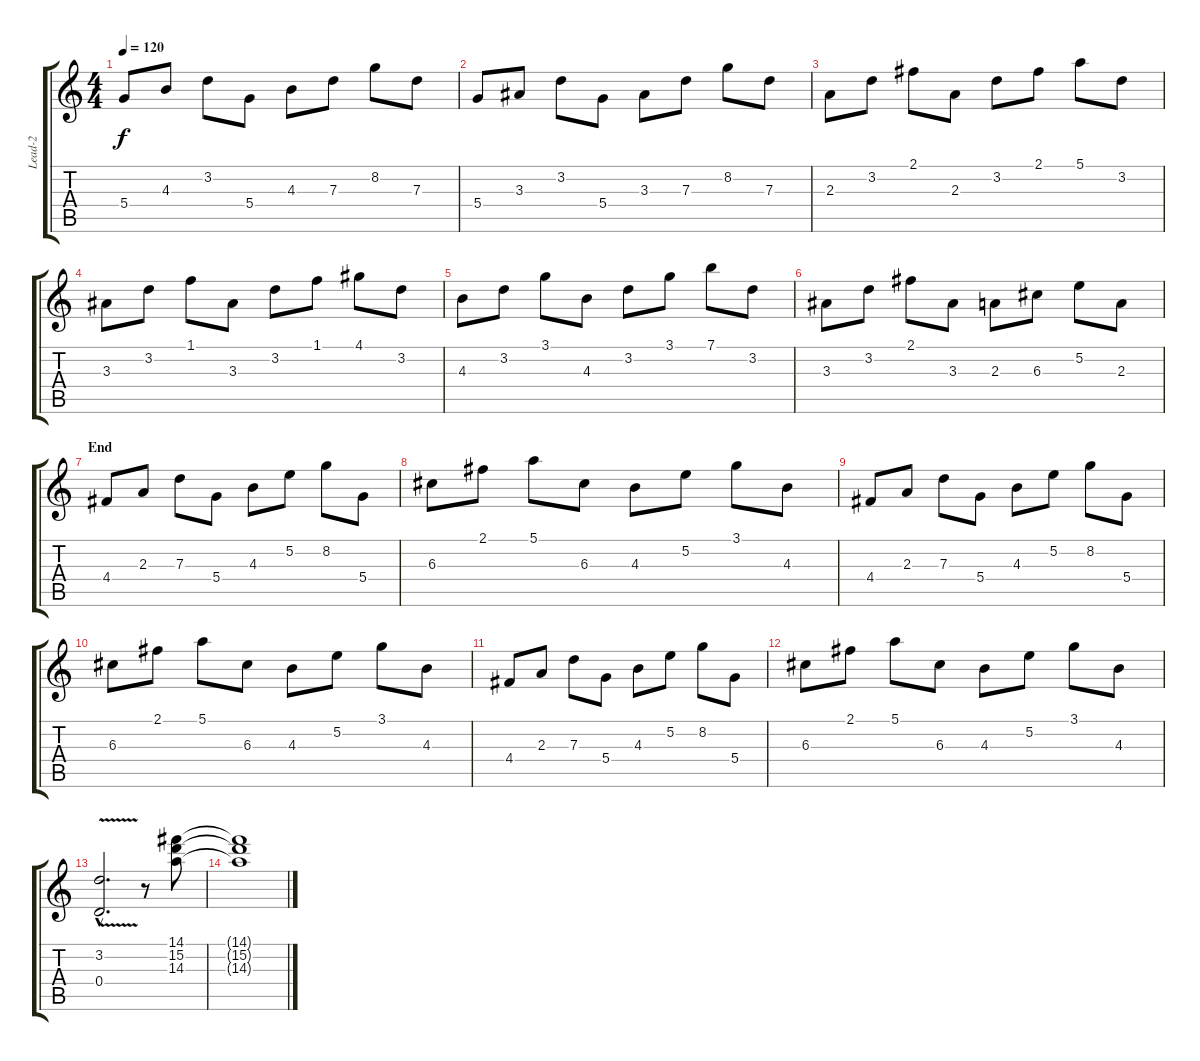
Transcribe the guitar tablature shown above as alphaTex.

\track ("Lead-2" "Lead-2") {instrument electricguitarjazz}
\staff {score tabs}
\tuning (E4 B3 G3 D3 A2 E2) {hide}
\ts (4 4)
\tempo 120
\clef g2
\ks c
5.4.8{dy f} 4.3.8 3.2.8 5.4.8 4.3.8 7.3.8 8.2.8 7.3.8 |
5.4.8 3.3.8 3.2.8 5.4.8 3.3.8 7.3.8 8.2.8 7.3.8 |
2.3.8 3.2.8 2.1.8 2.3.8 3.2.8 2.1.8 5.1.8 3.2.8 |
3.3.8 3.2.8 1.1.8 3.3.8 3.2.8 1.1.8 4.1.8 3.2.8 |
4.3.8 3.2.8 3.1.8 4.3.8 3.2.8 3.1.8 7.1.8 3.2.8 |
3.3.8 3.2.8 2.1.8 3.3.8 2.3.8 6.3.8 5.2.8 2.3.8 |
\section ("" "End")
4.4.8 2.3.8 7.3.8 5.4.8 4.3.8 5.2.8 8.2.8 5.4.8 |
6.3.8 2.1.8 5.1.8 6.3.8 4.3.8 5.2.8 3.1.8 4.3.8 |
4.4.8 2.3.8 7.3.8 5.4.8 4.3.8 5.2.8 8.2.8 5.4.8 |
6.3.8 2.1.8 5.1.8 6.3.8 4.3.8 5.2.8 3.1.8 4.3.8 |
4.4.8 2.3.8 7.3.8 5.4.8 4.3.8 5.2.8 8.2.8 5.4.8 |
6.3.8 2.1.8 5.1.8 6.3.8 4.3.8 5.2.8 3.1.8 4.3.8 |
(3.2{v hac} 0.4{v hac}).2{d} r.8 (14.1 15.2 14.3).8 |
(14.1{t} 15.2{t} 14.3{t}).1
